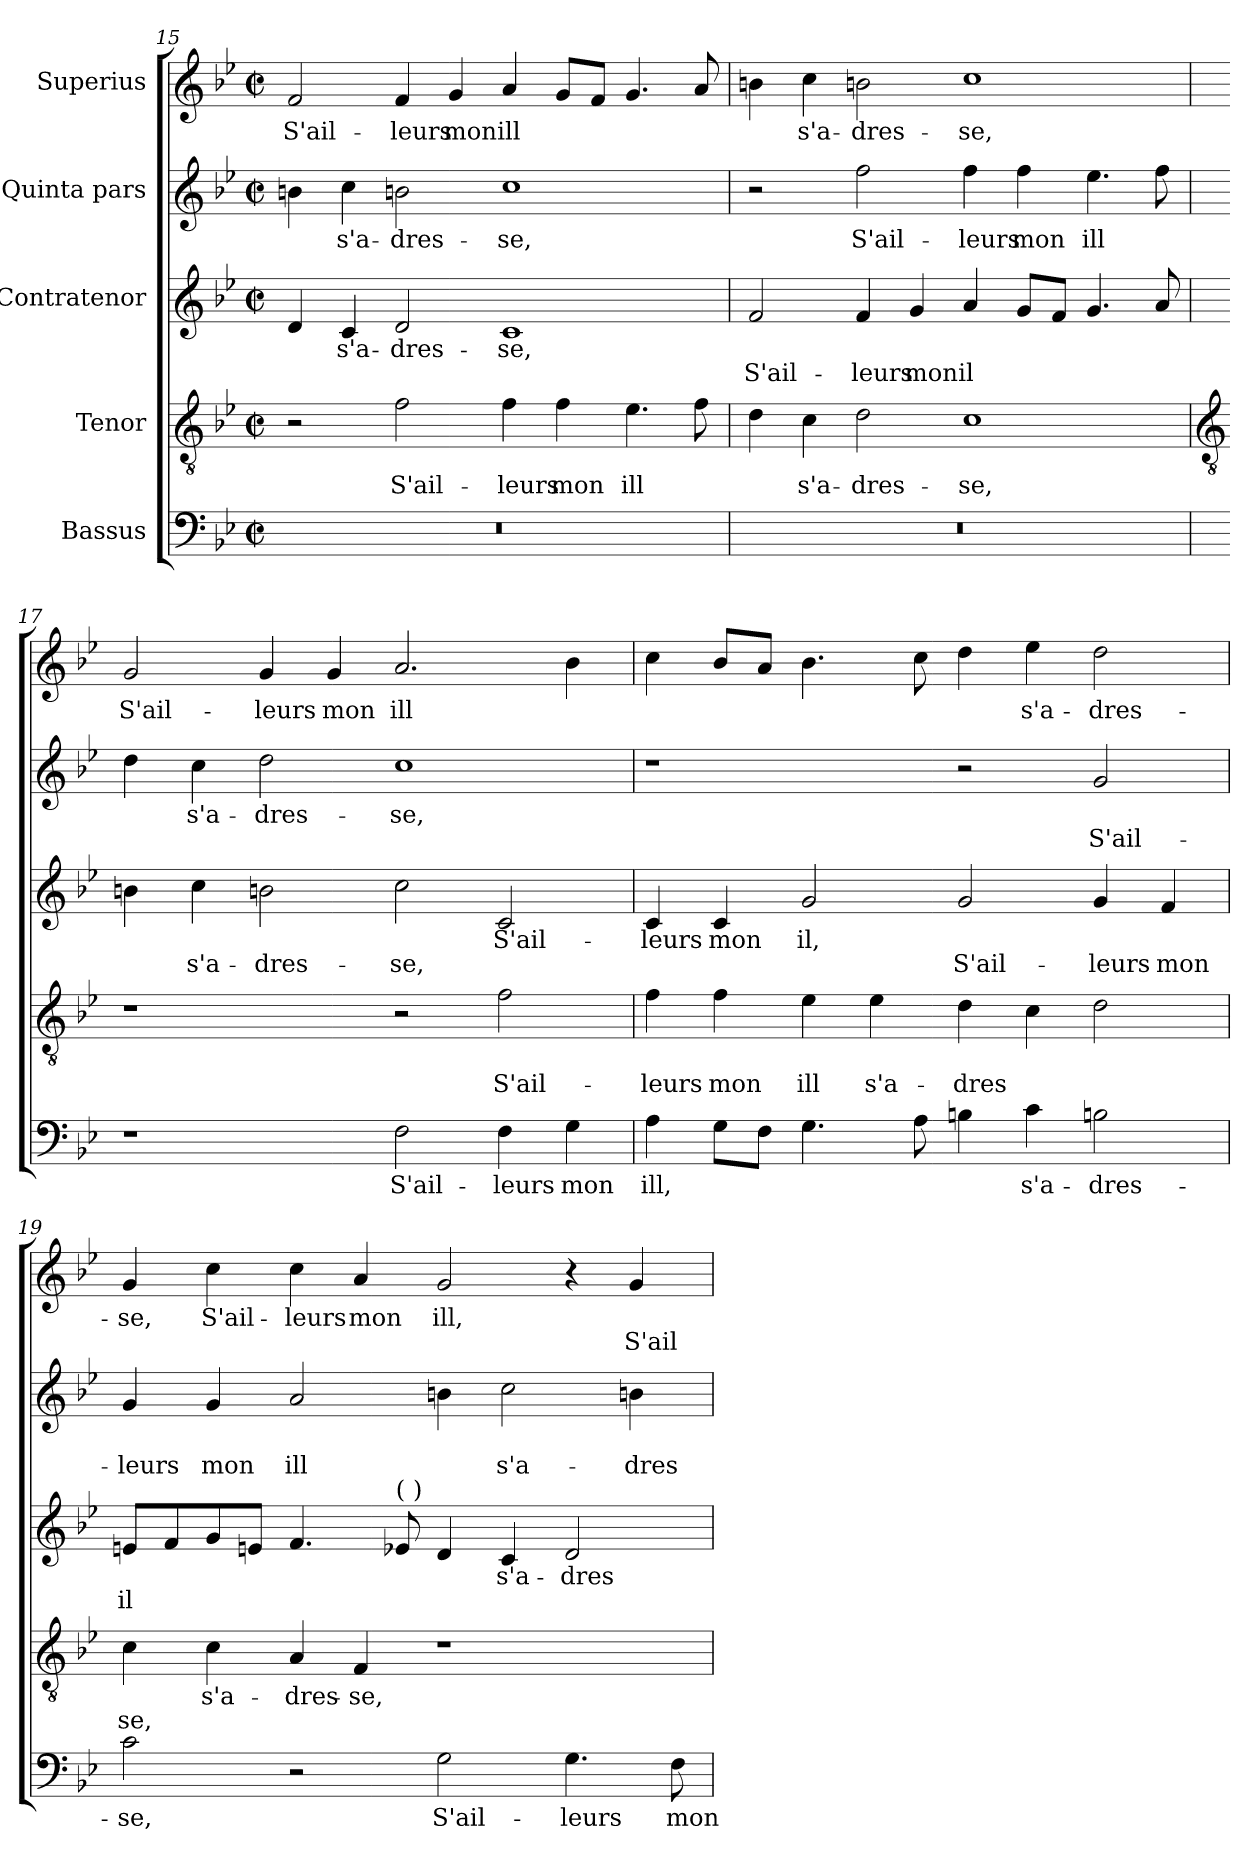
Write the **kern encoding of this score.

**kern	**text	**kern	**text	**text	**kern	**text	**text	**kern	**text	**text	**kern	**text	**text
*part5	*part5	*part4	*part4	*part4	*part3	*part3	*part3	*part2	*part2	*part2	*part1	*part1	*part1
*staff5	*staff5	*staff4	*staff4	*staff4	*staff3	*staff3	*staff3	*staff2	*staff2	*staff2	*staff1	*staff1	*staff1
*I"Bassus	*	*I"Tenor	*	*	*I"Contratenor	*	*	*I"Quinta pars	*	*	*I"Superius	*	*
*clefF4	*	*clefGv2	*	*	*clefG2	*	*	*clefG2	*	*	*clefG2	*	*
*k[b-e-]	*	*k[b-e-]	*	*	*k[b-e-]	*	*	*k[b-e-]	*	*	*k[b-e-]	*	*
*B-:	*	*B-:	*	*	*B-:	*	*	*B-:	*	*	*B-:	*	*
*M4/2	*	*M4/2	*	*	*M4/2	*	*	*M4/2	*	*	*M4/2	*	*
*met(c|)	*	*met(c|)	*	*	*met(c|)	*	*	*met(c|)	*	*	*met(c|)	*	*
=15	=15	=15	=15	=15	=15	=15	=15	=15	=15	=15	=15	=15	=15
!	!	!	!	!	!	!	!	!	!	!	!	!LO:LY:b	!
0r	.	2r	.	.	4d	.	.	4bn	.	.	2f	S'ail-	.
!	!	!	!	!	!	!LO:LY:b	!	!	!LO:LY:b	!	!	!	!
.	.	.	.	.	4c	s'a-	.	4cc	s'a-	.	.	.	.
!	!	!	!LO:LY:b	!	!	!LO:LY:b	!	!	!LO:LY:b	!	!	!LO:LY:b	!
.	.	2f	S'ail-	.	2d	-dres-	.	2bn	-dres-	.	4f	-leurs	.
!	!	!	!	!	!	!	!	!	!	!	!	!LO:LY:b	!
.	.	.	.	.	.	.	.	.	.	.	4g	mon	.
!	!	!	!LO:LY:b	!	!	!LO:LY:b	!	!	!LO:LY:b	!	!	!LO:LY:b	!
.	.	4f	-leurs	.	1c	-se,	.	1cc	-se,	.	4a	ill	.
!	!	!	!LO:LY:b	!	!	!	!	!	!	!	!	!	!
.	.	4f	mon	.	.	.	.	.	.	.	8gL	.	.
.	.	.	.	.	.	.	.	.	.	.	8fJ	.	.
!	!	!	!LO:LY:b	!	!	!	!	!	!	!	!	!	!
.	.	4.e-	ill	.	.	.	.	.	.	.	4.g	.	.
.	.	8f	.	.	.	.	.	.	.	.	8a	.	.
=16	=16	=16	=16	=16	=16	=16	=16	=16	=16	=16	=16	=16	=16
!	!	!	!	!	!	!	!LO:LY:b	!	!	!	!	!	!
0r	.	4d	.	.	2f	.	S'ail-	2r	.	.	4bn	.	.
!	!	!	!LO:LY:b	!	!	!	!	!	!	!	!	!LO:LY:b	!
.	.	4c	s'a-	.	.	.	.	.	.	.	4cc	s'a-	.
!	!	!	!LO:LY:b	!	!	!	!LO:LY:b	!	!LO:LY:b	!	!	!LO:LY:b	!
.	.	2d	-dres-	.	4f	.	-leurs	2ff	S'ail-	.	2bn	-dres-	.
!	!	!	!	!	!	!	!LO:LY:b	!	!	!	!	!	!
.	.	.	.	.	4g	.	mon	.	.	.	.	.	.
!	!	!	!LO:LY:b	!	!	!	!LO:LY:b	!	!LO:LY:b	!	!	!LO:LY:b	!
.	.	1c	-se,	.	4a	.	il	4ff	-leurs	.	1cc	-se,	.
!	!	!	!	!	!	!	!	!	!LO:LY:b	!	!	!	!
.	.	.	.	.	8gL	.	.	4ff	mon	.	.	.	.
.	.	.	.	.	8fJ	.	.	.	.	.	.	.	.
!	!	!	!	!	!	!	!	!	!LO:LY:b	!	!	!	!
.	.	.	.	.	4.g	.	.	4.ee-	ill	.	.	.	.
.	.	.	.	.	8a	.	.	8ff	.	.	.	.	.
!!LO:LB:g=z
=17	=17	=17	=17	=17	=17	=17	=17	=17	=17	=17	=17	=17	=17
*	*	*clefGv2	*	*	*	*	*	*	*	*	*	*	*
!	!	!	!	!	!	!	!	!	!	!	!	!LO:LY:b	!
1r	.	1r	.	.	4bn	.	.	4dd	.	.	2g	S'ail-	.
!	!	!	!	!	!	!	!LO:LY:b	!	!LO:LY:b	!	!	!	!
.	.	.	.	.	4cc	.	s'a-	4cc	s'a-	.	.	.	.
!	!	!	!	!	!	!	!LO:LY:b	!	!LO:LY:b	!	!	!LO:LY:b	!
.	.	.	.	.	2bn	.	-dres-	2dd	-dres-	.	4g	-leurs	.
!	!	!	!	!	!	!	!	!	!	!	!	!LO:LY:b	!
.	.	.	.	.	.	.	.	.	.	.	4g	mon	.
!	!LO:LY:b	!	!	!	!	!	!LO:LY:b	!	!LO:LY:b	!	!	!LO:LY:b	!
2F	S'ail-	2r	.	.	2cc	.	-se,	1cc	-se,	.	2.a	ill	.
!	!LO:LY:b	!	!	!LO:LY:b	!	!LO:LY:b	!	!	!	!	!	!	!
4F	-leurs	2f	.	S'ail-	2c	S'ail-	.	.	.	.	.	.	.
!	!LO:LY:b	!	!	!	!	!	!	!	!	!	!	!	!
4G	mon	.	.	.	.	.	.	.	.	.	4b-	.	.
=18	=18	=18	=18	=18	=18	=18	=18	=18	=18	=18	=18	=18	=18
!	!LO:LY:b	!	!	!LO:LY:b	!	!LO:LY:b	!	!	!	!	!	!	!
4A	ill,	4f	.	-leurs	4c	-leurs	.	1r	.	.	4cc	.	.
!	!	!	!	!LO:LY:b	!	!LO:LY:b	!	!	!	!	!	!	!
8GL	.	4f	.	mon	4c	mon	.	.	.	.	8b-L	.	.
8FJ	.	.	.	.	.	.	.	.	.	.	8aJ	.	.
!	!	!	!	!LO:LY:b	!	!LO:LY:b	!	!	!	!	!	!	!
4.G	.	4e-	.	ill	2g	il,	.	.	.	.	4.b-	.	.
!	!	!	!	!LO:LY:b	!	!	!	!	!	!	!	!	!
.	.	4e-	.	s'a-	.	.	.	.	.	.	.	.	.
8A	.	.	.	.	.	.	.	.	.	.	8cc	.	.
!	!	!	!	!LO:LY:b	!	!	!LO:LY:b	!	!	!	!	!	!
4Bn	.	4d	.	-dres	2g	.	S'ail-	2r	.	.	4dd	.	.
!	!LO:LY:b	!	!	!	!	!	!	!	!	!	!	!LO:LY:b	!
4c	s'a-	4c	.	.	.	.	.	.	.	.	4ee-	s'a-	.
!	!LO:LY:b	!	!	!	!	!	!LO:LY:b	!	!	!LO:LY:b	!	!LO:LY:b	!
2Bn	-dres-	2d	.	.	4g	.	-leurs	2g	.	S'ail-	2dd	-dres-	.
!	!	!	!	!	!	!	!LO:LY:b	!	!	!	!	!	!
.	.	.	.	.	4f	.	mon	.	.	.	.	.	.
=19	=19	=19	=19	=19	=19	=19	=19	=19	=19	=19	=19	=19	=19
!	!LO:LY:b	!	!	!LO:LY:b	!	!	!LO:LY:b	!	!	!LO:LY:b	!	!LO:LY:b	!
2c	-se,	4c	.	se,	8enL	.	il	4g	.	-leurs	4g	-se,	.
.	.	.	.	.	8f	.	.	.	.	.	.	.	.
!	!	!	!LO:LY:b	!	!	!	!	!	!	!LO:LY:b	!	!LO:LY:b	!
.	.	4c	s'a-	.	8g	.	.	4g	.	mon	4cc	S'ail-	.
.	.	.	.	.	8enJ	.	.	.	.	.	.	.	.
!	!	!	!LO:LY:b	!	!	!	!	!	!	!LO:LY:b	!	!LO:LY:b	!
2r	.	4A	-dres-	.	4.f	.	.	2a	.	ill	4cc	-leurs	.
!	!	!	!LO:LY:b	!	!	!	!	!	!	!	!	!LO:LY:b	!
.	.	4F	-se,	.	.	.	.	.	.	.	4a	mon	.
!	!	!	!	!	!LO:TX:a:t=(  )	!	!	!	!	!	!	!	!
.	.	.	.	.	8e-	.	.	.	.	.	.	.	.
!	!LO:LY:b	!	!	!	!	!	!	!	!	!	!	!LO:LY:b	!
2G	S'ail-	1r	.	.	4d	.	.	4bn	.	.	2g	ill,	.
!	!	!	!	!	!	!LO:LY:b	!	!	!	!LO:LY:b	!	!	!
.	.	.	.	.	4c	s'a-	.	2cc	.	s'a-	.	.	.
!	!LO:LY:b	!	!	!	!	!LO:LY:b	!	!	!	!	!	!	!
4.G	-leurs	.	.	.	2d	-dres-	.	.	.	.	4r	.	.
!	!	!	!	!	!	!	!	!	!	!LO:LY:b	!	!	!LO:LY:b
.	.	.	.	.	.	.	.	4bn	.	-dres-	4g	.	S'ail-
!	!LO:LY:b	!	!	!	!	!	!	!	!	!	!	!	!
8F	mon	.	.	.	.	.	.	.	.	.	.	.	.
=	=	=	=	=	=	=	=	=	=	=	=	=	=
*-	*-	*-	*-	*-	*-	*-	*-	*-	*-	*-	*-	*-	*-
